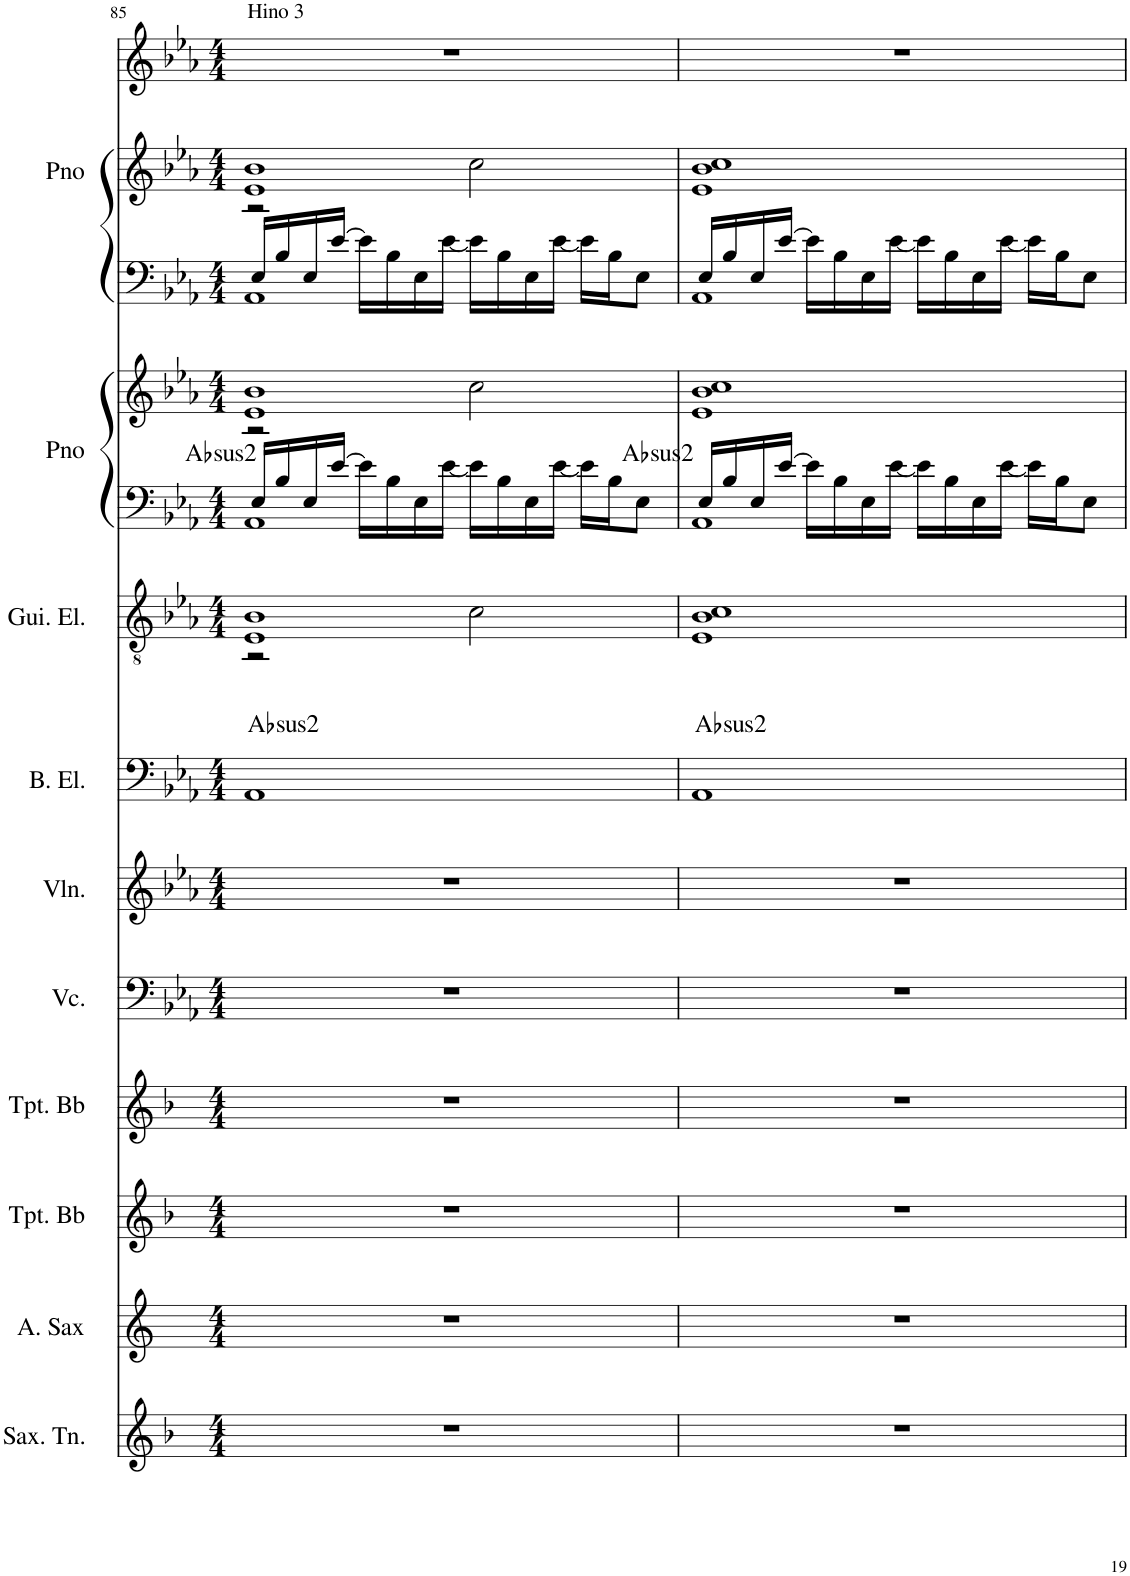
**kern	**kern	**kern	**kern	**kern	**kern	**kern	**harte	**kern	**kern	**kern	**harte	**kern	**kern	**kern
*part10	*part9	*part8	*part7	*part6	*part5	*part4	*part4	*part3	*part2	*part2	*part2	*part1	*part1	*part1
*staff13	*staff12	*staff11	*staff10	*staff9	*staff8	*staff7	*	*staff6	*staff5	*staff4	*	*staff3	*staff2	*staff1
*I"Saxofone Tenor	*I"Saxofone Alto	*I"Trompete Bb	*I"Trompete Bb	*I"Violoncelo	*I"Violino	*I"Base	*	*I"Guitarra elétrica	*I"Piano	*	*	*I"Piano	*	*
*I'Sax. Tn.	*	*I'Tpt. Bb	*I'Tpt. Bb	*I'Vc.	*I'Vln.	*	*	*I'Gui. El.	*I'Pno	*	*	*I'Pno	*	*
!!LO:PB:g=z
*clefG2	*clefG2	*clefG2	*clefG2	*clefF4	*clefG2	*clefF4	*	*clefGv2	*clefF4	*clefG2	*	*clefF4	*clefG2	*clefG2
*Trd8c14	*Trd5c9	*Trd1c2	*Trd1c2	*	*	*Trd7c12	*	*	*	*	*	*	*	*
*k[b-]	*k[]	*k[b-]	*k[b-]	*k[b-e-a-]	*k[b-e-a-]	*k[b-e-a-]	*	*k[b-e-a-]	*k[b-e-a-]	*k[b-e-a-]	*	*k[b-e-a-]	*k[b-e-a-]	*k[b-e-a-]
*M4/4	*M4/4	*M4/4	*M4/4	*M4/4	*M4/4	*M4/4	*	*M4/4	*M4/4	*M4/4	*	*M4/4	*M4/4	*M4/4
=85	=85	=85	=85	=85	=85	=85	=85	=85	=85	=85	=85	=85	=85	=85
*	*	*	*	*	*	*	*	*^	*^	*^	*	*^	*^	*
!	!	!	!	!	!	!	!LO:H:kt=2	!	!	!	!	!	!	!LO:H:kt=2	!	!	!	!	!LO:TX:a:t=Hino 3
1r	1r	1r	1r	1r	1r	1AA-	Ab:(1,2,5)	1E- 1B-	2r	1AA-	16E-/LL	1e- 1b-	2r	Ab:(1,2,5)	16E-/LL	1AA-	1e- 1b-	2r	1r
.	.	.	.	.	.	.	.	.	.	.	16B-/	.	.	.	16B-/	.	.	.	.
.	.	.	.	.	.	.	.	.	.	.	16E-/	.	.	.	16E-/	.	.	.	.
.	.	.	.	.	.	.	.	.	.	.	[16e-/JJ	.	.	.	[16e-/JJ	.	.	.	.
.	.	.	.	.	.	.	.	.	.	.	16e-\LL]	.	.	.	16e-\LL]	.	.	.	.
.	.	.	.	.	.	.	.	.	.	.	16B-\	.	.	.	16B-\	.	.	.	.
.	.	.	.	.	.	.	.	.	.	.	16E-\	.	.	.	16E-\	.	.	.	.
.	.	.	.	.	.	.	.	.	.	.	[16e-\JJ	.	.	.	[16e-\JJ	.	.	.	.
.	.	.	.	.	.	.	.	.	2c\	.	16e-\LL]	.	2cc\	.	16e-\LL]	.	.	2cc\	.
.	.	.	.	.	.	.	.	.	.	.	16B-\	.	.	.	16B-\	.	.	.	.
.	.	.	.	.	.	.	.	.	.	.	16E-\	.	.	.	16E-\	.	.	.	.
.	.	.	.	.	.	.	.	.	.	.	[16e-\JJ	.	.	.	[16e-\JJ	.	.	.	.
.	.	.	.	.	.	.	.	.	.	.	16e-\LL]	.	.	.	16e-\LL]	.	.	.	.
.	.	.	.	.	.	.	.	.	.	.	16B-\J	.	.	.	16B-\J	.	.	.	.
.	.	.	.	.	.	.	.	.	.	.	8E-\J	.	.	.	8E-\J	.	.	.	.
*	*	*	*	*	*	*	*	*v	*v	*	*	*v	*v	*	*	*	*v	*v	*
=86	=86	=86	=86	=86	=86	=86	=86	=86	=86	=86	=86	=86	=86	=86	=86	=86
!	!	!	!	!	!	!	!LO:H:kt=2	!	!	!	!	!LO:H:kt=2	!	!	!	!
1r	1r	1r	1r	1r	1r	1AA-	Ab:(1,2,5)	1E- 1B- 1c	1AA-	16E-/LL	1e- 1b- 1cc	Ab:(1,2,5)	16E-/LL	1AA-	1e- 1b- 1cc	1r
.	.	.	.	.	.	.	.	.	.	16B-/	.	.	16B-/	.	.	.
.	.	.	.	.	.	.	.	.	.	16E-/	.	.	16E-/	.	.	.
.	.	.	.	.	.	.	.	.	.	[16e-/JJ	.	.	[16e-/JJ	.	.	.
.	.	.	.	.	.	.	.	.	.	16e-\LL]	.	.	16e-\LL]	.	.	.
.	.	.	.	.	.	.	.	.	.	16B-\	.	.	16B-\	.	.	.
.	.	.	.	.	.	.	.	.	.	16E-\	.	.	16E-\	.	.	.
.	.	.	.	.	.	.	.	.	.	[16e-\JJ	.	.	[16e-\JJ	.	.	.
.	.	.	.	.	.	.	.	.	.	16e-\LL]	.	.	16e-\LL]	.	.	.
.	.	.	.	.	.	.	.	.	.	16B-\	.	.	16B-\	.	.	.
.	.	.	.	.	.	.	.	.	.	16E-\	.	.	16E-\	.	.	.
.	.	.	.	.	.	.	.	.	.	[16e-\JJ	.	.	[16e-\JJ	.	.	.
.	.	.	.	.	.	.	.	.	.	16e-\LL]	.	.	16e-\LL]	.	.	.
.	.	.	.	.	.	.	.	.	.	16B-\J	.	.	16B-\J	.	.	.
.	.	.	.	.	.	.	.	.	.	8E-\J	.	.	8E-\J	.	.	.
*	*	*	*	*	*	*	*	*	*v	*v	*	*	*v	*v	*	*
=	=	=	=	=	=	=	=	=	=	=	=	=	=	=
*-	*-	*-	*-	*-	*-	*-	*-	*-	*-	*-	*-	*-	*-	*-
